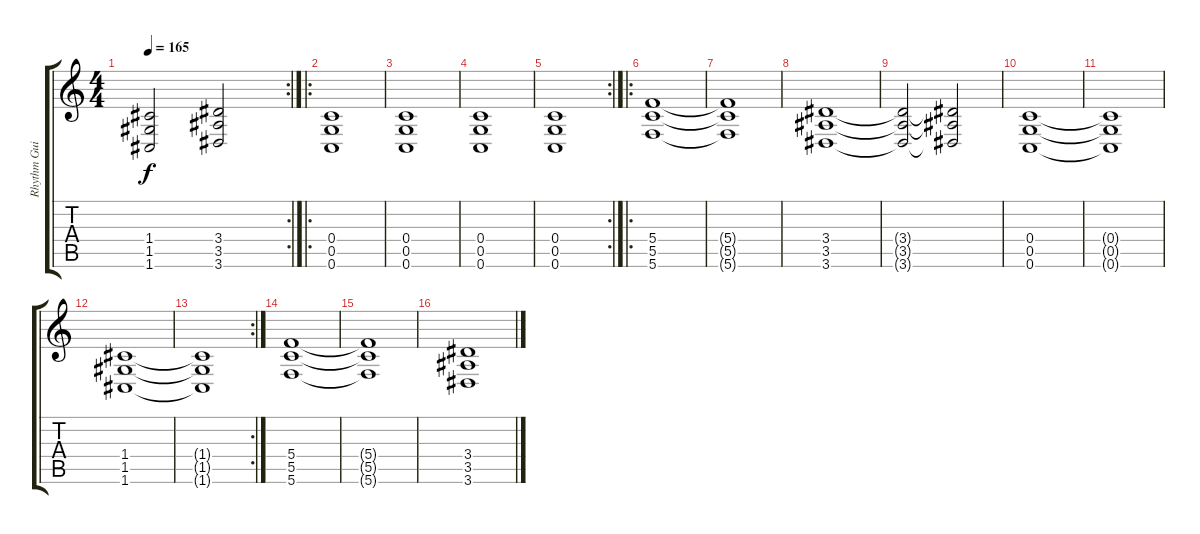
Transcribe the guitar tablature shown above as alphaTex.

\track ("Rhythm Guitar" "Rhythm Gui") {instrument distortionguitar}
\staff {score tabs}
\tuning (D4 A3 F3 C3 G2 C2) {hide}
\rc 2
\ts (4 4)
\tempo 165
\clef g2
\ks c
(1.4 1.5 1.6).2{dy f} (3.4 3.5 3.6).2 |
\ro
(0.4 0.5 0.6).1 |
(0.4 0.5 0.6).1 |
(0.4 0.5 0.6).1 |
\rc 2
(0.4 0.5 0.6).1 |
\ro
(5.4 5.5 5.6).1 |
(5.4{t} 5.5{t} 5.6{t}).1 |
(3.4 3.5 3.6).1 |
(3.4{t} 3.5{t} 3.6{t}).2 (3.4{t} 3.5{t} 3.6{t}).2 |
(0.4 0.5 0.6).1 |
(0.4{t} 0.5{t} 0.6{t}).1 |
(1.4 1.5 1.6).1 |
\rc 2
(1.4{t} 1.5{t} 1.6{t}).1 |
(5.4 5.5 5.6).1 |
(5.4{t} 5.5{t} 5.6{t}).1 |
(3.4 3.5 3.6).1
